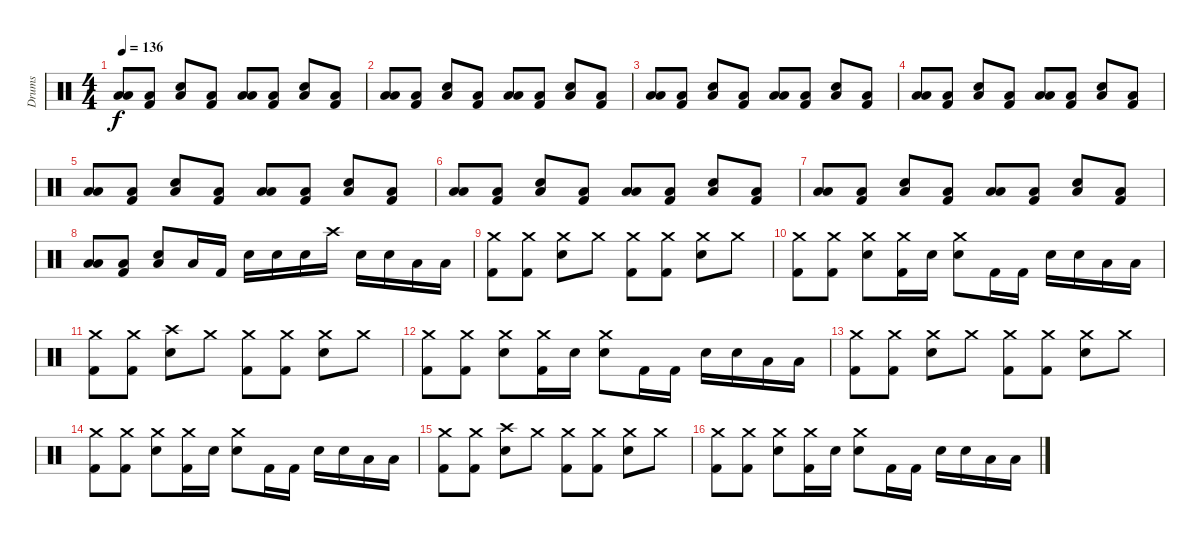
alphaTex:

\track ("Drums" "Drums") {instrument percussion}
\staff {score}
\articulation defaults
\ts (4 4)
\tempo 136
\clef neutral
\ks c
("Low Tom (hit)" "Low Floor Tom (hit)").8{dy f} ("Low Floor Tom (hit)" "Kick (hit) 2").8 ("Snare (hit) 2" "Low Floor Tom (hit)").8 ("Low Floor Tom (hit)" "Kick (hit) 2").8 ("Low Tom (hit)" "Low Floor Tom (hit)").8 ("Low Floor Tom (hit)" "Kick (hit) 2").8 ("Snare (hit) 2" "Low Floor Tom (hit)").8 ("Kick (hit) 2" "Low Floor Tom (hit)").8 |
("Low Tom (hit)" "Low Floor Tom (hit)").8 ("Low Floor Tom (hit)" "Kick (hit) 2").8 ("Snare (hit) 2" "Low Floor Tom (hit)").8 ("Low Floor Tom (hit)" "Kick (hit) 2").8 ("Low Tom (hit)" "Low Floor Tom (hit)").8 ("Low Floor Tom (hit)" "Kick (hit) 2").8 ("Snare (hit) 2" "Low Floor Tom (hit)").8 ("Kick (hit) 2" "Low Floor Tom (hit)").8 |
("Low Tom (hit)" "Low Floor Tom (hit)").8 ("Low Floor Tom (hit)" "Kick (hit) 2").8 ("Snare (hit) 2" "Low Floor Tom (hit)").8 ("Low Floor Tom (hit)" "Kick (hit) 2").8 ("Low Tom (hit)" "Low Floor Tom (hit)").8 ("Low Floor Tom (hit)" "Kick (hit) 2").8 ("Snare (hit) 2" "Low Floor Tom (hit)").8 ("Kick (hit) 2" "Low Floor Tom (hit)").8 |
("Low Tom (hit)" "Low Floor Tom (hit)").8 ("Low Floor Tom (hit)" "Kick (hit) 2").8 ("Snare (hit) 2" "Low Floor Tom (hit)").8 ("Low Floor Tom (hit)" "Kick (hit) 2").8 ("Low Tom (hit)" "Low Floor Tom (hit)").8 ("Low Floor Tom (hit)" "Kick (hit) 2").8 ("Snare (hit) 2" "Low Floor Tom (hit)").8 ("Kick (hit) 2" "Low Floor Tom (hit)").8 |
("Low Tom (hit)" "Low Floor Tom (hit)").8 ("Low Floor Tom (hit)" "Kick (hit) 2").8 ("Snare (hit) 2" "Low Floor Tom (hit)").8 ("Low Floor Tom (hit)" "Kick (hit) 2").8 ("Low Tom (hit)" "Low Floor Tom (hit)").8 ("Low Floor Tom (hit)" "Kick (hit) 2").8 ("Snare (hit) 2" "Low Floor Tom (hit)").8 ("Kick (hit) 2" "Low Floor Tom (hit)").8 |
("Low Tom (hit)" "Low Floor Tom (hit)").8 ("Low Floor Tom (hit)" "Kick (hit) 2").8 ("Snare (hit) 2" "Low Floor Tom (hit)").8 ("Low Floor Tom (hit)" "Kick (hit) 2").8 ("Low Tom (hit)" "Low Floor Tom (hit)").8 ("Low Floor Tom (hit)" "Kick (hit) 2").8 ("Snare (hit) 2" "Low Floor Tom (hit)").8 ("Kick (hit) 2" "Low Floor Tom (hit)").8 |
("Low Tom (hit)" "Low Floor Tom (hit)").8 ("Low Floor Tom (hit)" "Kick (hit) 2").8 ("Snare (hit) 2" "Low Floor Tom (hit)").8 ("Low Floor Tom (hit)" "Kick (hit) 2").8 ("Low Tom (hit)" "Low Floor Tom (hit)").8 ("Low Floor Tom (hit)" "Kick (hit) 2").8 ("Snare (hit) 2" "Low Floor Tom (hit)").8 ("Kick (hit) 2" "Low Floor Tom (hit)").8 |
("Low Tom (hit)" "Low Floor Tom (hit)").8 ("Low Floor Tom (hit)" "Kick (hit) 2").8 ("Snare (hit) 2" "Low Floor Tom (hit)").8 "Low Floor Tom (hit)".16 "Kick (hit) 2".16 "Snare (hit) 2".16 "Snare (hit) 2".16 "Snare (hit) 2".16 "Crash high (hit)".16 "Snare (hit) 2".16 "Snare (hit) 2".16 "Low Tom (hit)".16 "Low Tom (hit)".16 |
("Crash medium (hit)" "Kick (hit) 2").8 ("Crash medium (hit)" "Kick (hit) 2").8 ("Crash medium (hit)" "Snare (hit) 2").8 "Crash medium (hit)".8 ("Crash medium (hit)" "Kick (hit) 2").8 ("Crash medium (hit)" "Kick (hit) 2").8 ("Crash medium (hit)" "Snare (hit) 2").8 "Crash medium (hit)".8 |
("Crash medium (hit)" "Kick (hit) 2").8 ("Crash medium (hit)" "Kick (hit) 2").8 ("Crash medium (hit)" "Snare (hit) 2").8 ("Crash medium (hit)" "Kick (hit) 2").16 "Snare (hit) 2".16 ("Crash medium (hit)" "Snare (hit) 2").8 "Kick (hit) 2".16 "Kick (hit) 2".16 "Snare (hit) 2".16 "Snare (hit) 2".16 "Low Tom (hit)".16 "Low Tom (hit)".16 |
("Crash medium (hit)" "Kick (hit) 2").8 ("Crash medium (hit)" "Kick (hit) 2").8 ("Crash high (hit)" "Snare (hit) 2").8 "Crash medium (hit)".8 ("Crash medium (hit)" "Kick (hit) 2").8 ("Crash medium (hit)" "Kick (hit) 2").8 ("Crash medium (hit)" "Snare (hit) 2").8 "Crash medium (hit)".8 |
("Crash medium (hit)" "Kick (hit) 2").8 ("Crash medium (hit)" "Kick (hit) 2").8 ("Crash medium (hit)" "Snare (hit) 2").8 ("Crash medium (hit)" "Kick (hit) 2").16 "Snare (hit) 2".16 ("Crash medium (hit)" "Snare (hit) 2").8 "Kick (hit) 2".16 "Kick (hit) 2".16 "Snare (hit) 2".16 "Snare (hit) 2".16 "Low Tom (hit)".16 "Low Tom (hit)".16 |
("Crash medium (hit)" "Kick (hit) 2").8 ("Crash medium (hit)" "Kick (hit) 2").8 ("Crash medium (hit)" "Snare (hit) 2").8 "Crash medium (hit)".8 ("Crash medium (hit)" "Kick (hit) 2").8 ("Crash medium (hit)" "Kick (hit) 2").8 ("Crash medium (hit)" "Snare (hit) 2").8 "Crash medium (hit)".8 |
("Crash medium (hit)" "Kick (hit) 2").8 ("Crash medium (hit)" "Kick (hit) 2").8 ("Crash medium (hit)" "Snare (hit) 2").8 ("Crash medium (hit)" "Kick (hit) 2").16 "Snare (hit) 2".16 ("Crash medium (hit)" "Snare (hit) 2").8 "Kick (hit) 2".16 "Kick (hit) 2".16 "Snare (hit) 2".16 "Snare (hit) 2".16 "Low Tom (hit)".16 "Low Tom (hit)".16 |
("Crash medium (hit)" "Kick (hit) 2").8 ("Crash medium (hit)" "Kick (hit) 2").8 ("Crash high (hit)" "Snare (hit) 2").8 "Crash medium (hit)".8 ("Crash medium (hit)" "Kick (hit) 2").8 ("Crash medium (hit)" "Kick (hit) 2").8 ("Crash medium (hit)" "Snare (hit) 2").8 "Crash medium (hit)".8 |
("Crash medium (hit)" "Kick (hit) 2").8 ("Crash medium (hit)" "Kick (hit) 2").8 ("Crash medium (hit)" "Snare (hit) 2").8 ("Crash medium (hit)" "Kick (hit) 2").16 "Snare (hit) 2".16 ("Crash medium (hit)" "Snare (hit) 2").8 "Kick (hit) 2".16 "Kick (hit) 2".16 "Snare (hit) 2".16 "Snare (hit) 2".16 "Low Tom (hit)".16 "Low Tom (hit)".16
